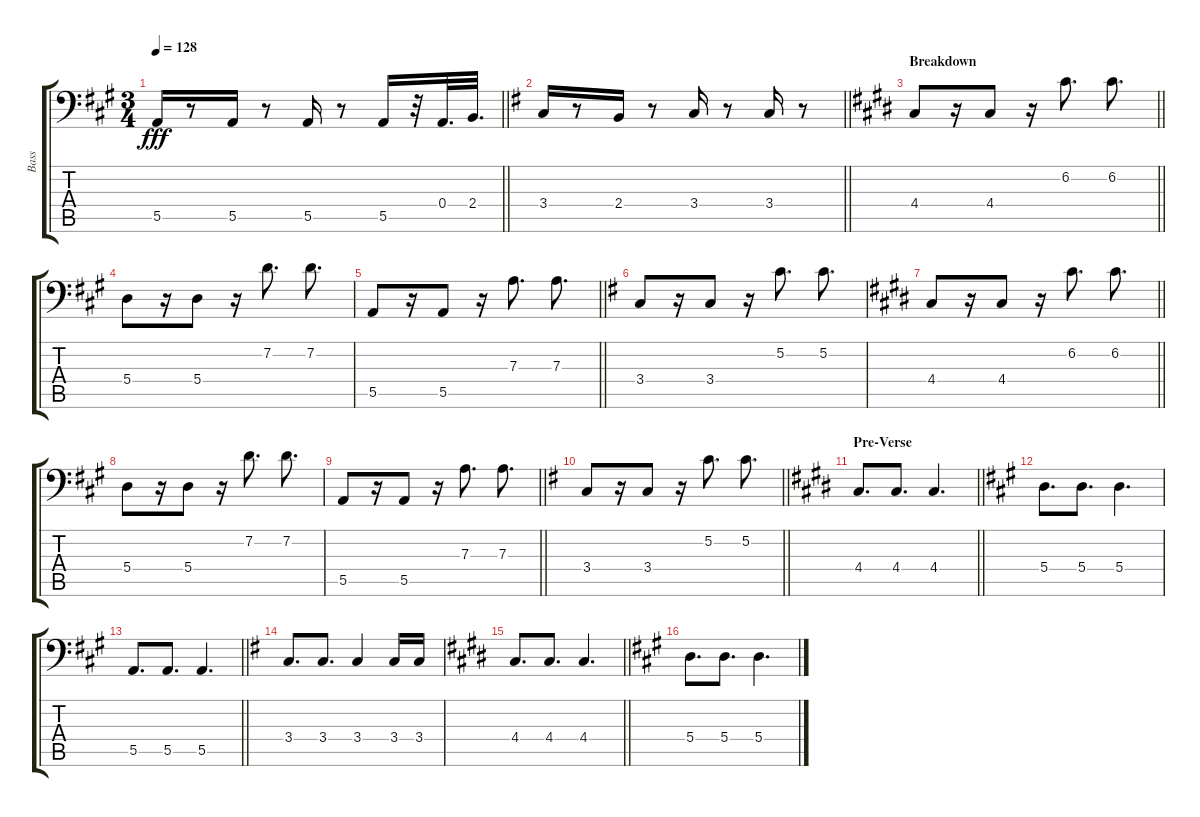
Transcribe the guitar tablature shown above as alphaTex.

\track ("Bass" "Bass") {instrument electricbassfinger}
\staff {score tabs}
\tuning (C3 G2 D2 A1 E1 B0) {hide}
\ts (3 4)
\tempo 128
\clef f4
\barLineRight lightlight
\ks a
5.5.16{dy fff} r.8 5.5.16 r.8 5.5.16 r.8 5.5.16 r.32 0.4.32{d} 2.4.32{d} |
\barLineRight lightlight
\ks g
3.4.16 r.8 2.4.16 r.8 3.4.16 r.8 3.4.16 r.8 |
\section ("" "Breakdown")
\barLineRight lightlight
\ks e
4.4.8 r.16 4.4.8 r.16 6.2.8{d} 6.2.8{d} |
\ks a
5.4.8 r.16 5.4.8 r.16 7.2.8{d} 7.2.8{d} |
\barLineRight lightlight
5.5.8 r.16 5.5.8 r.16 7.3.8{d} 7.3.8{d} |
\ks g
3.4.8 r.16 3.4.8 r.16 5.2.8{d} 5.2.8{d} |
\barLineRight lightlight
\ks e
4.4.8 r.16 4.4.8 r.16 6.2.8{d} 6.2.8{d} |
\ks a
5.4.8 r.16 5.4.8 r.16 7.2.8{d} 7.2.8{d} |
\barLineRight lightlight
5.5.8 r.16 5.5.8 r.16 7.3.8{d} 7.3.8{d} |
\barLineRight lightlight
\ks g
3.4.8 r.16 3.4.8 r.16 5.2.8{d} 5.2.8{d} |
\section ("" "Pre-Verse")
\barLineRight lightlight
\ks e
4.4.8{d} 4.4.8{d} 4.4.4{d} |
\ks a
5.4.8{d} 5.4.8{d} 5.4.4{d} |
\barLineRight lightlight
5.5.8{d} 5.5.8{d} 5.5.4{d} |
\ks g
3.4.8{d} 3.4.8{d} 3.4.4 3.4.16 3.4.16 |
\barLineRight lightlight
\ks e
4.4.8{d} 4.4.8{d} 4.4.4{d} |
\ks a
5.4.8{d} 5.4.8{d} 5.4.4{d}
